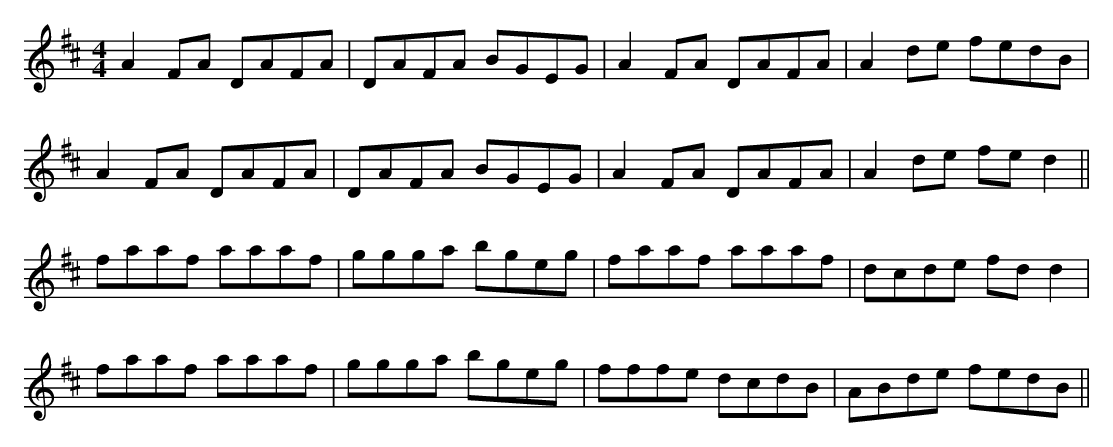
X:1
M:4/4
K:D
A2FA DAFA|DAFA BGEG|A2FA DAFA|A2de fedB|
A2FA DAFA|DAFA BGEG|A2FA DAFA|A2de fed2||
faaf aaaf|ggga bgeg|faaf aaaf|dcde fdd2|
faaf aaaf|ggga bgeg|fffe dcdB|ABde fedB||
